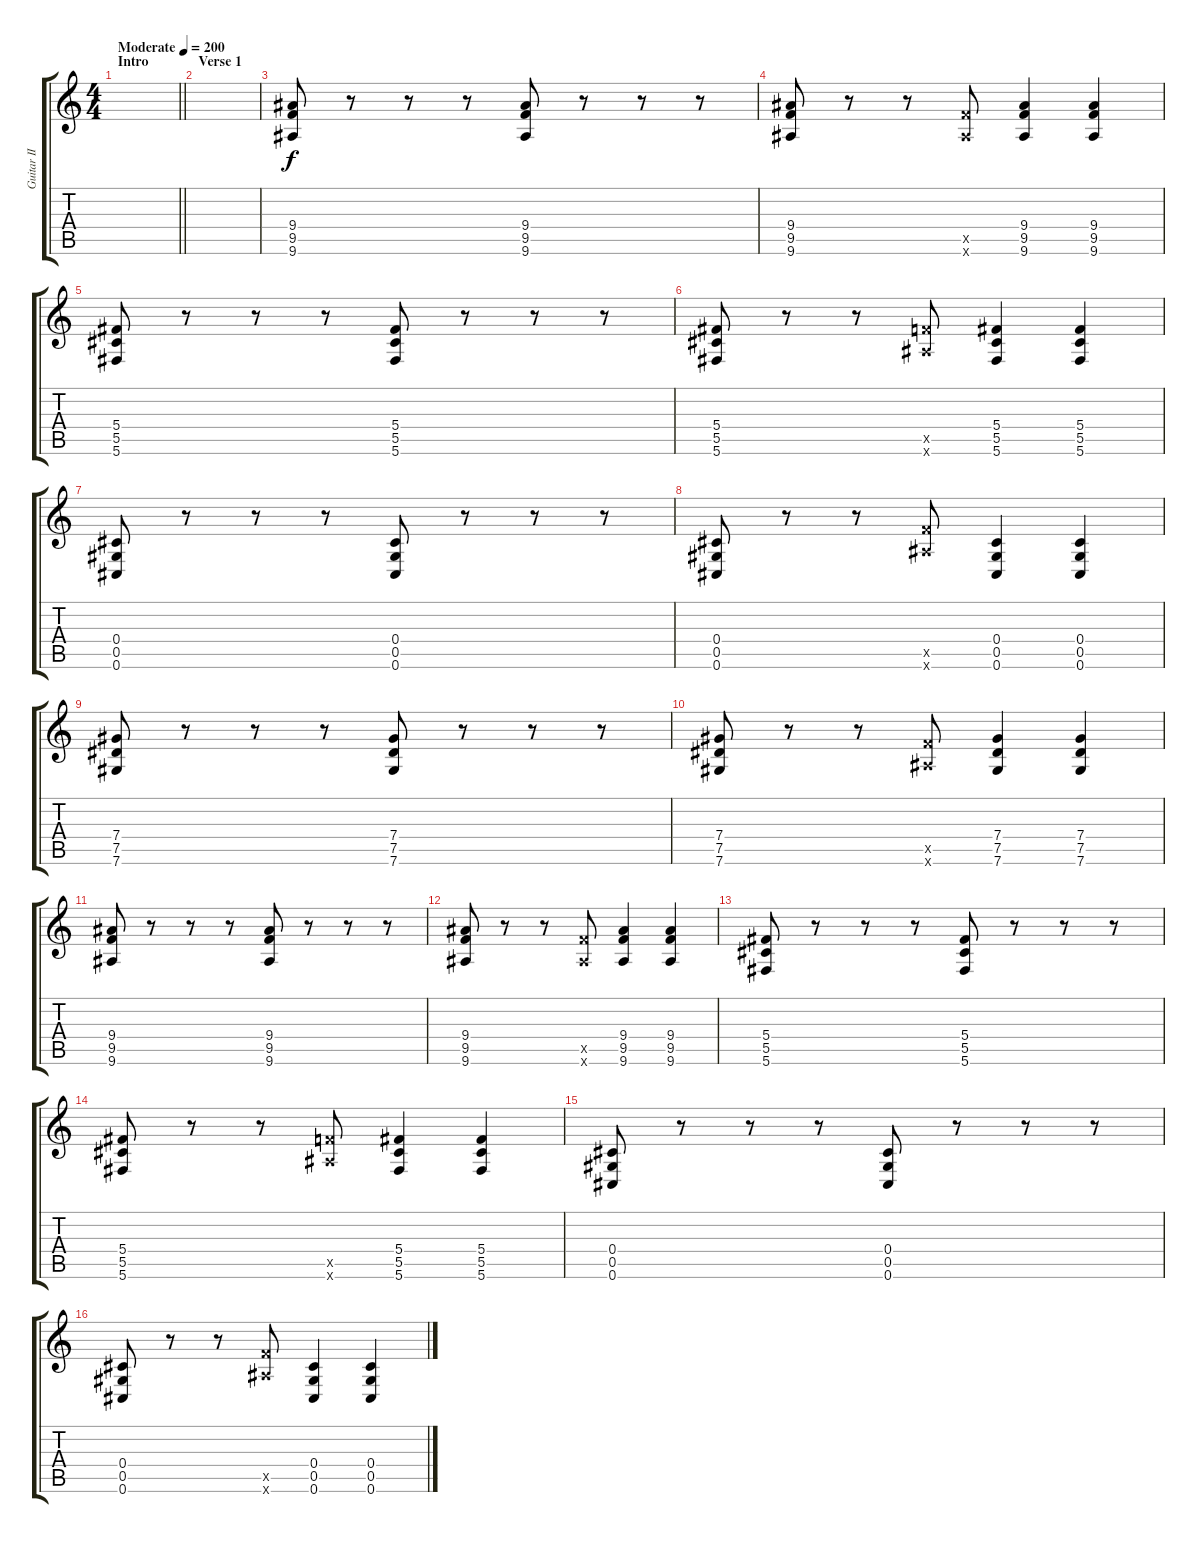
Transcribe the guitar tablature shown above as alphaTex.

\track ("Guitar II" "Guitar II") {instrument distortionguitar}
\staff {score tabs}
\tuning (Eb4 Bb3 Gb3 Db3 Ab2 Db2) {hide}
\ts (4 4)
\section ("" "Intro")
\tempo (200 "Moderate")
\clef g2
\barLineRight lightlight
\ks c
|
\section ("" "Verse 1")
|
(9.4 9.5 9.6).8 r.8 r.8 r.8 (9.4 9.5 9.6).8 r.8 r.8 r.8 |
(9.4 9.5 9.6).8 r.8 r.8 (9.5{x} 9.6{x}).8 (9.4 9.5 9.6).4 (9.4 9.5 9.6).4 |
(5.4 5.5 5.6).8 r.8 r.8 r.8 (5.4 5.5 5.6).8 r.8 r.8 r.8 |
(5.4 5.5 5.6).8 r.8 r.8 (9.5{x} 9.6{x}).8 (5.4 5.5 5.6).4 (5.4 5.5 5.6).4 |
(0.4 0.5 0.6).8 r.8 r.8 r.8 (0.4 0.5 0.6).8 r.8 r.8 r.8 |
(0.4 0.5 0.6).8 r.8 r.8 (9.5{x} 9.6{x}).8 (0.4 0.5 0.6).4 (0.4 0.5 0.6).4 |
(7.4 7.5 7.6).8 r.8 r.8 r.8 (7.4 7.5 7.6).8 r.8 r.8 r.8 |
(7.4 7.5 7.6).8 r.8 r.8 (9.5{x} 9.6{x}).8 (7.4 7.5 7.6).4 (7.4 7.5 7.6).4 |
(9.4 9.5 9.6).8 r.8 r.8 r.8 (9.4 9.5 9.6).8 r.8 r.8 r.8 |
(9.4 9.5 9.6).8 r.8 r.8 (9.5{x} 9.6{x}).8 (9.4 9.5 9.6).4 (9.4 9.5 9.6).4 |
(5.4 5.5 5.6).8 r.8 r.8 r.8 (5.4 5.5 5.6).8 r.8 r.8 r.8 |
(5.4 5.5 5.6).8 r.8 r.8 (9.5{x} 9.6{x}).8 (5.4 5.5 5.6).4 (5.4 5.5 5.6).4 |
(0.4 0.5 0.6).8 r.8 r.8 r.8 (0.4 0.5 0.6).8 r.8 r.8 r.8 |
(0.4 0.5 0.6).8 r.8 r.8 (9.5{x} 9.6{x}).8 (0.4 0.5 0.6).4 (0.4 0.5 0.6).4
